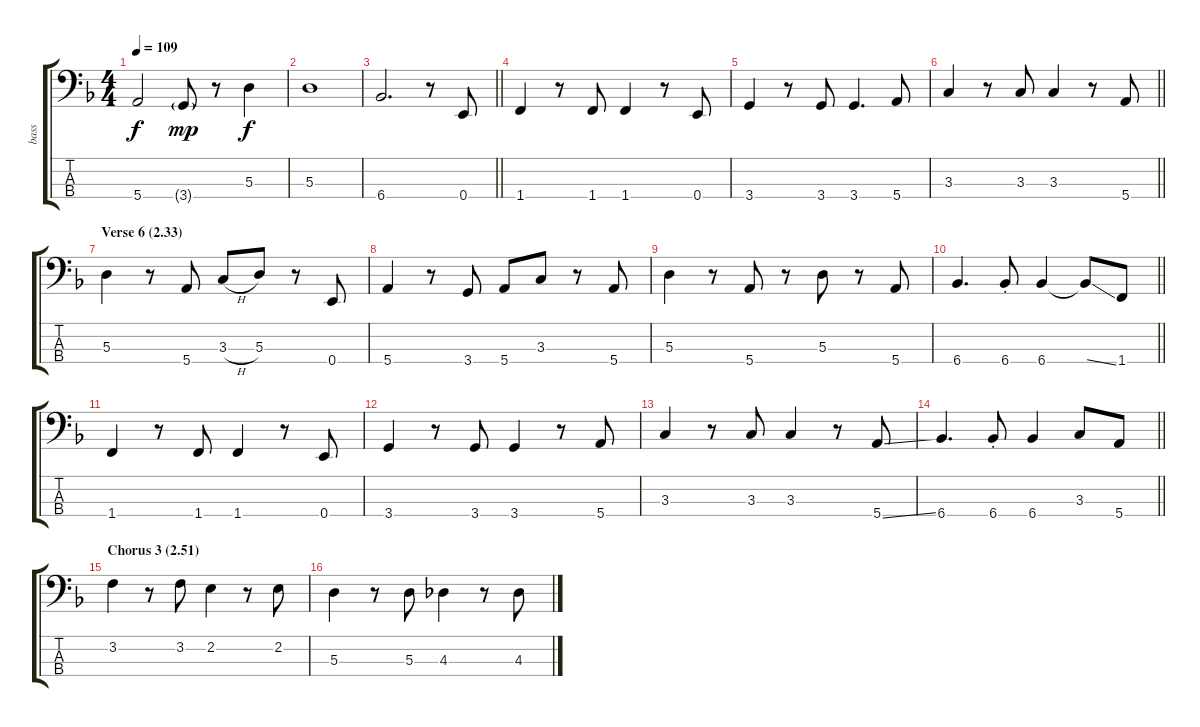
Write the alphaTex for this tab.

\track ("bass" "bass") {instrument electricbassfinger}
\staff {score tabs}
\tuning (G2 D2 A1 E1) {hide}
\ts (4 4)
\tempo 109
\clef f4
\ks f
5.4.2{dy f} 3.4{g}.8{dy mp} r.8 5.3.4{dy f} |
5.3.1 |
\barLineRight lightlight
6.4.2{d} r.8 0.4.8 |
1.4.4 r.8 1.4.8 1.4.4 r.8 0.4.8 |
3.4.4 r.8 3.4.8 3.4.4{d} 5.4.8 |
\barLineRight lightlight
3.3.4 r.8 3.3.8 3.3.4 r.8 5.4.8 |
\section ("" "Verse 6 (2.33)")
5.3.4 r.8 5.4.8 3.3{h}.8 5.3.8 r.8 0.4.8 |
5.4.4 r.8 3.4.8 5.4.8 3.3.8 r.8 5.4.8 |
5.3.4 r.8 5.4.8 r.8 5.3.8 r.8 5.4.8 |
\barLineRight lightlight
6.4.4{d} 6.4{st}.8 6.4.4 6.4{ss t}.8 1.4.8 |
1.4.4 r.8 1.4.8 1.4.4 r.8 0.4.8 |
3.4.4 r.8 3.4.8 3.4.4 r.8 5.4.8 |
3.3.4 r.8 3.3.8 3.3.4 r.8 5.4{ss}.8 |
\barLineRight lightlight
6.4.4{d} 6.4{st}.8 6.4.4 3.3.8 5.4.8 |
\section ("" "Chorus 3 (2.51)")
3.2.4 r.8 3.2.8 2.2.4 r.8 2.2.8 |
5.3.4 r.8 5.3.8 4.3.4 r.8 4.3.8
